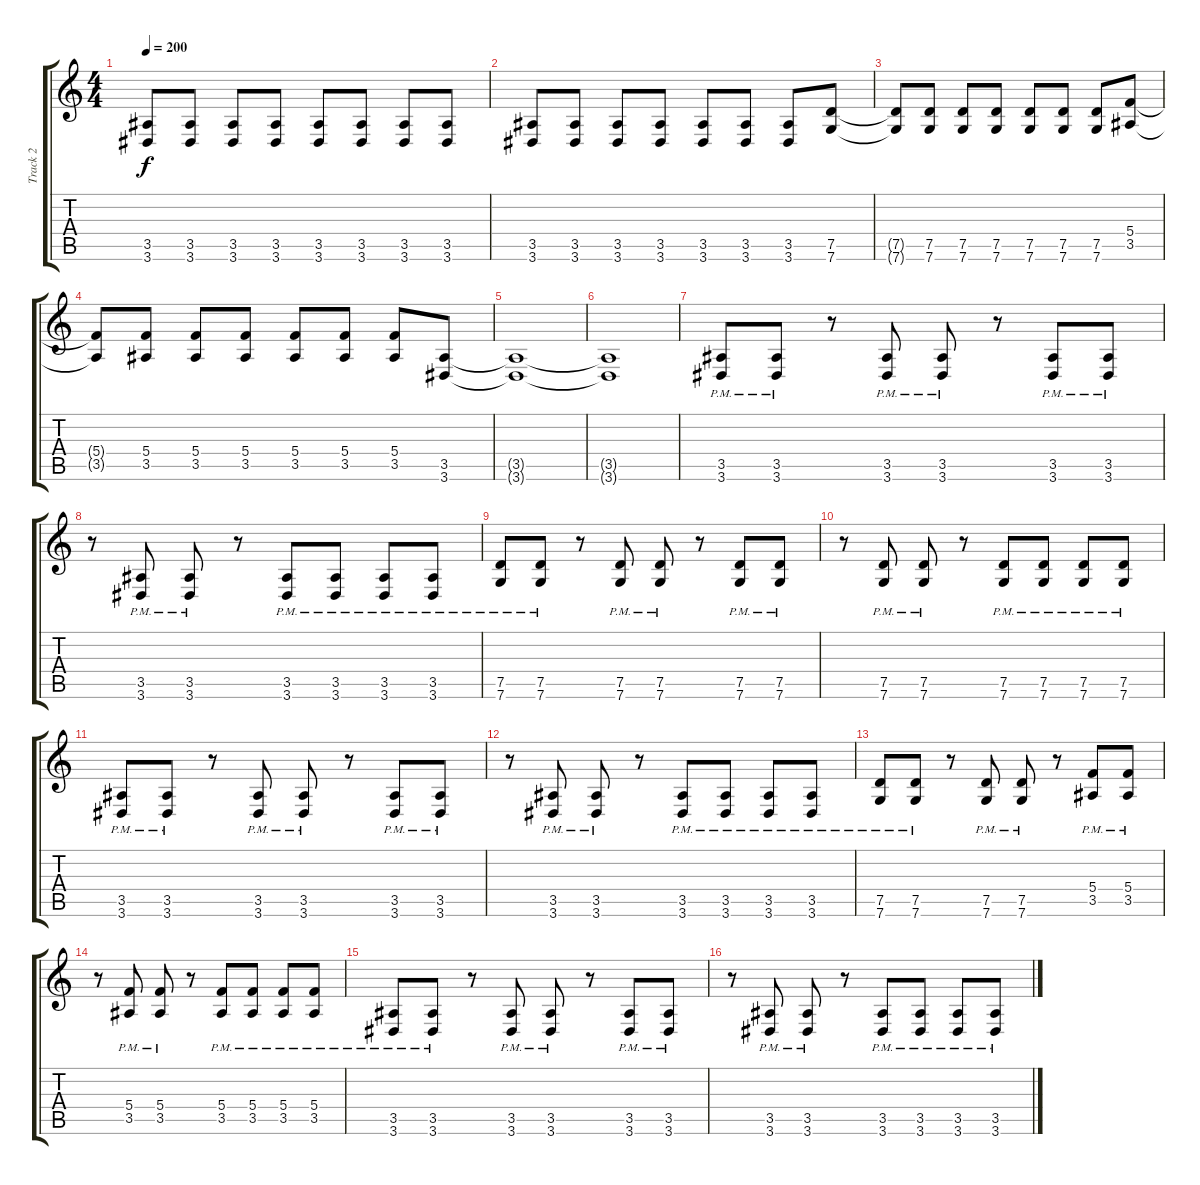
\track ("Track 2" "Track 2") {instrument distortionguitar}
\staff {score tabs}
\tuning (D4 A3 F3 C3 G2 C2) {hide}
\ts (4 4)
\tempo 200
\clef g2
\ks c
(3.5{t} 3.6{t}).8{dy f} (3.5 3.6).8 (3.5 3.6).8 (3.5 3.6).8 (3.5 3.6).8 (3.5 3.6).8 (3.5 3.6).8 (3.5 3.6).8 |
(3.5 3.6).8 (3.5 3.6).8 (3.5 3.6).8 (3.5 3.6).8 (3.5 3.6).8 (3.5 3.6).8 (3.5 3.6).8 (7.5 7.6).8 |
(7.5{t} 7.6{t}).8 (7.5 7.6).8 (7.5 7.6).8 (7.5 7.6).8 (7.5 7.6).8 (7.5 7.6).8 (7.5 7.6).8 (5.4 3.5).8 |
(5.4{t} 3.5{t}).8 (5.4 3.5).8 (5.4 3.5).8 (5.4 3.5).8 (5.4 3.5).8 (5.4 3.5).8 (5.4 3.5).8 (3.5 3.6).8 |
(3.5{t} 3.6{t}).1 |
(3.5{t} 3.6{t}).1 |
(3.5{pm} 3.6{pm}).8 (3.5{pm} 3.6{pm}).8 r.8 (3.5{pm} 3.6{pm}).8 (3.5{pm} 3.6{pm}).8 r.8 (3.5{pm} 3.6{pm}).8 (3.5{pm} 3.6{pm}).8 |
r.8 (3.5{pm} 3.6{pm}).8 (3.5{pm} 3.6{pm}).8 r.8 (3.5{pm} 3.6{pm}).8 (3.5{pm} 3.6{pm}).8 (3.5{pm} 3.6{pm}).8 (3.5{pm} 3.6{pm}).8 |
(7.5{pm} 7.6{pm}).8 (7.5{pm} 7.6{pm}).8 r.8 (7.5{pm} 7.6{pm}).8 (7.5{pm} 7.6{pm}).8 r.8 (7.5{pm} 7.6{pm}).8 (7.5{pm} 7.6{pm}).8 |
r.8 (7.5{pm} 7.6{pm}).8 (7.5{pm} 7.6{pm}).8 r.8 (7.5{pm} 7.6{pm}).8 (7.5{pm} 7.6{pm}).8 (7.5{pm} 7.6{pm}).8 (7.5{pm} 7.6{pm}).8 |
(3.5{pm} 3.6{pm}).8 (3.5{pm} 3.6{pm}).8 r.8 (3.5{pm} 3.6{pm}).8 (3.5{pm} 3.6{pm}).8 r.8 (3.5{pm} 3.6{pm}).8 (3.5{pm} 3.6{pm}).8 |
r.8 (3.5{pm} 3.6{pm}).8 (3.5{pm} 3.6{pm}).8 r.8 (3.5{pm} 3.6{pm}).8 (3.5{pm} 3.6{pm}).8 (3.5{pm} 3.6{pm}).8 (3.5{pm} 3.6{pm}).8 |
(7.5{pm} 7.6{pm}).8 (7.5{pm} 7.6{pm}).8 r.8 (7.5{pm} 7.6{pm}).8 (7.5{pm} 7.6{pm}).8 r.8 (5.4{pm} 3.5{pm}).8 (5.4{pm} 3.5{pm}).8 |
r.8 (5.4{pm} 3.5{pm}).8 (5.4{pm} 3.5{pm}).8 r.8 (5.4{pm} 3.5{pm}).8 (5.4{pm} 3.5{pm}).8 (5.4{pm} 3.5{pm}).8 (5.4{pm} 3.5{pm}).8 |
(3.5{pm} 3.6{pm}).8 (3.5{pm} 3.6{pm}).8 r.8 (3.5{pm} 3.6{pm}).8 (3.5{pm} 3.6{pm}).8 r.8 (3.5{pm} 3.6{pm}).8 (3.5{pm} 3.6{pm}).8 |
r.8 (3.5{pm} 3.6{pm}).8 (3.5{pm} 3.6{pm}).8 r.8 (3.5{pm} 3.6{pm}).8 (3.5{pm} 3.6{pm}).8 (3.5{pm} 3.6{pm}).8 (3.5{pm} 3.6{pm}).8
